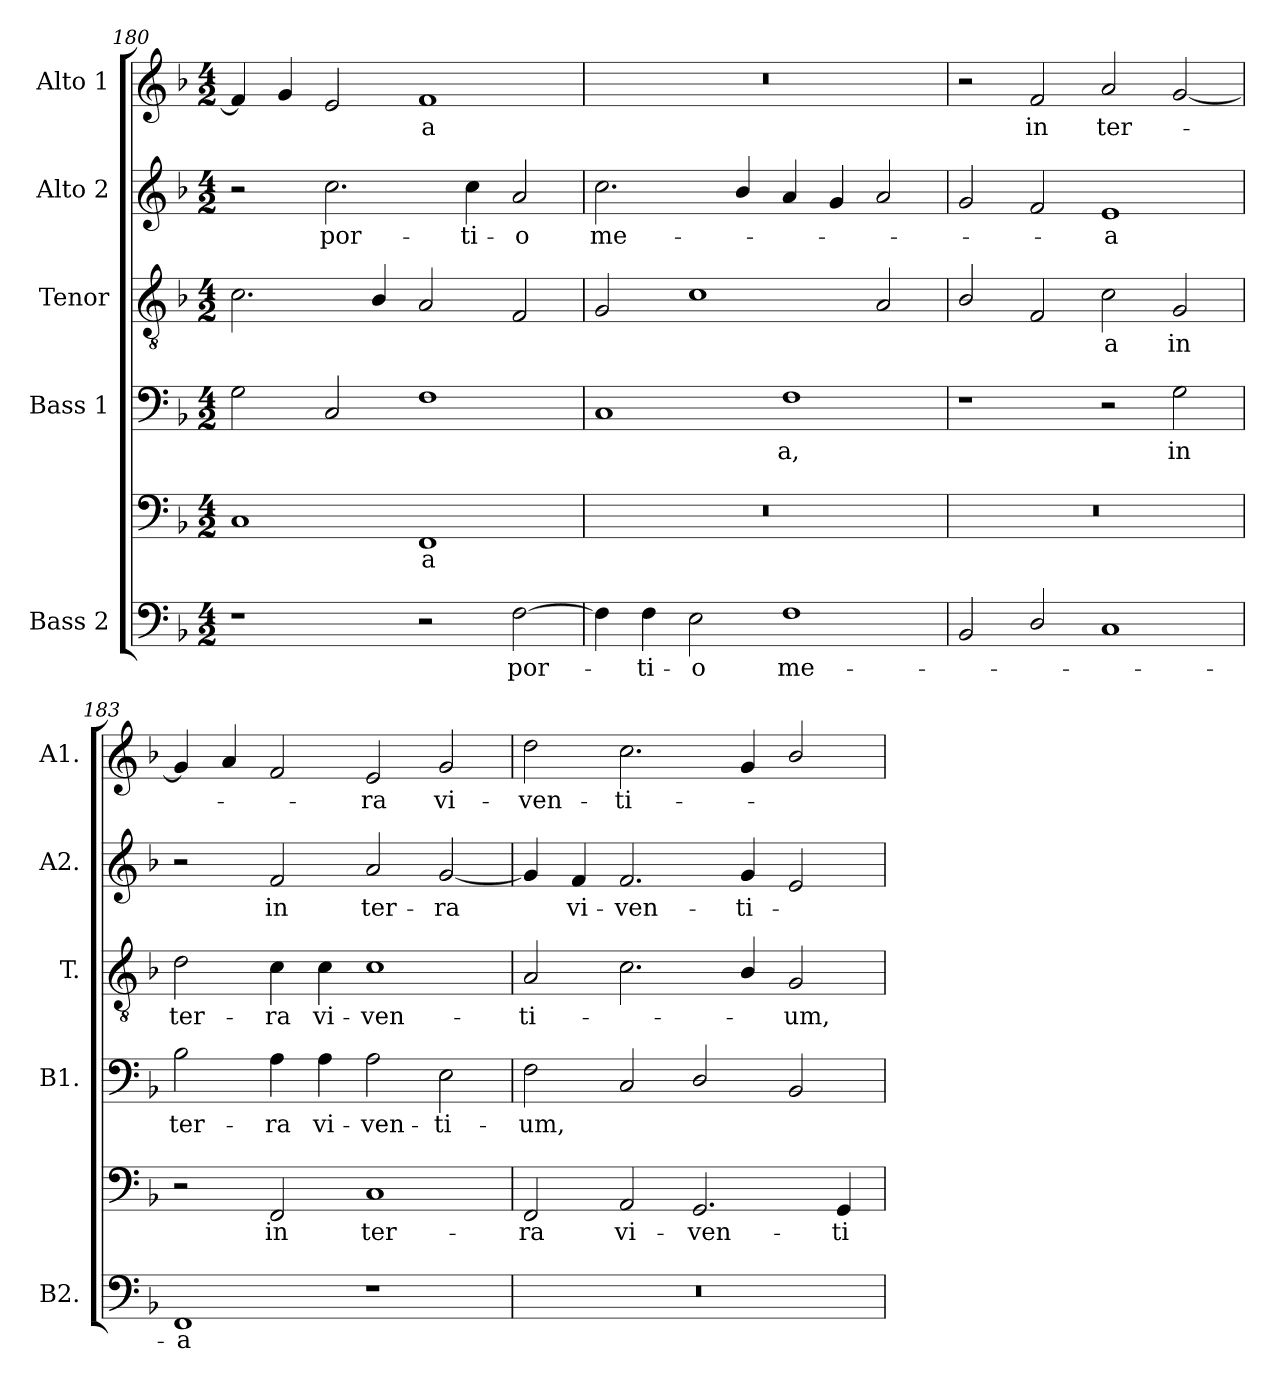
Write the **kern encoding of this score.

**kern	**text	**kern	**text	**kern	**text	**kern	**text	**kern	**text	**kern	**text
*part5	*part5	*part5	*part5	*part4	*part4	*part3	*part3	*part2	*part2	*part1	*part1
*staff6	*staff6	*staff5	*staff5	*staff4	*staff4	*staff3	*staff3	*staff2	*staff2	*staff1	*staff1
*I"Bass 2	*	*	*	*I"Bass 1	*	*I"Tenor	*	*I"Alto 2	*	*I"Alto 1	*
*I'B2.	*	*	*	*I'B1.	*	*I'T.	*	*I'A2.	*	*I'A1.	*
*clefF4	*	*clefF4	*	*clefF4	*	*clefGv2	*	*clefG2	*	*clefG2	*
*	*	*	*	*	*	*ITrd7c12	*	*	*	*	*
*k[b-]	*	*k[b-]	*	*k[b-]	*	*k[b-]	*	*k[b-]	*	*k[b-]	*
*F:	*	*F:	*	*F:	*	*F:	*	*F:	*	*F:	*
*M4/2	*	*M4/2	*	*M4/2	*	*M4/2	*	*M4/2	*	*M4/2	*
=180	=180	=180	=180	=180	=180	=180	=180	=180	=180	=180	=180
1r	.	1Ci	.	2Gi\	.	2.Ci\	.	2r	.	4fi/]	.
.	.	.	.	.	.	.	.	.	.	4gi/	.
!	!	!	!	!	!	!	!	!	!LO:LY:b:color=#000000	!	!
.	.	.	.	2Ci/	.	.	.	2.cci\	por-	2ei/	.
.	.	.	.	.	.	4BB-i/	.	.	.	.	.
!	!	!	!LO:LY:b:color=#000000	!	!	!	!	!	!	!	!
!	!	!	!	!	!	!	!	!	!	!	!LO:LY:b:color=#000000
2r	.	1FFi	-a	1Fi	.	2AAi/	.	.	.	1fi	-a
!	!	!	!	!	!	!	!	!	!LO:LY:b:color=#000000	!	!
.	.	.	.	.	.	.	.	4cci\	-ti-	.	.
!	!LO:LY:b:color=#000000	!	!	!	!	!	!	!	!	!	!
!	!	!	!	!	!	!	!	!	!LO:LY:b:color=#000000	!	!
[2Fi\	por-	.	.	.	.	2FFi/	.	2ai/	-o	.	.
=181	=181	=181	=181	=181	=181	=181	=181	=181	=181	=181	=181
!	!	!LO:N:vis=1	!	!	!	!	!	!	!	!	!
!	!	!	!	!	!	!	!	!	!LO:LY:b:color=#000000	!LO:N:vis=1	!
4Fi\]	.	0r	.	1Ci	.	2GGi/	.	2.cci\	me-	0r	.
!	!LO:LY:b:color=#000000	!	!	!	!	!	!	!	!	!	!
4Fi\	-ti-	.	.	.	.	.	.	.	.	.	.
!	!LO:LY:b:color=#000000	!	!	!	!	!	!	!	!	!	!
2Ei\	-o	.	.	.	.	1Ci	.	.	.	.	.
.	.	.	.	.	.	.	.	4b-i/	.	.	.
!	!LO:LY:b:color=#000000	!	!	!	!	!	!	!	!	!	!
!	!	!	!	!	!LO:LY:b:color=#000000	!	!	!	!	!	!
1Fi	me-	.	.	1Fi	-a,	.	.	4ai/	.	.	.
.	.	.	.	.	.	.	.	4gi/	.	.	.
.	.	.	.	.	.	2AAi/	.	2ai/	.	.	.
=182	=182	=182	=182	=182	=182	=182	=182	=182	=182	=182	=182
!	!	!LO:N:vis=1	!	!	!	!	!	!	!	!	!
2BB-i/	.	0r	.	1r	.	2BB-i/	.	2gi/	.	2r	.
!	!	!	!	!	!	!	!	!	!	!	!LO:LY:b:color=#000000
2Di/	.	.	.	.	.	2FFi/	.	2fi/	.	2fi/	in
!	!	!	!	!	!	!	!LO:LY:b:color=#000000	!	!	!	!
!	!	!	!	!	!	!	!	!	!LO:LY:b:color=#000000	!	!
!	!	!	!	!	!	!	!	!	!	!	!LO:LY:b:color=#000000
1Ci	.	.	.	2r	.	2Ci\	-a	1ei	-a	2ai/	ter-
!	!	!	!	!	!LO:LY:b:color=#000000	!	!	!	!	!	!
!	!	!	!	!	!	!	!LO:LY:b:color=#000000	!	!	!	!
.	.	.	.	2Gi\	in	2GGi/	in	.	.	[2gi/	.
=183	=183	=183	=183	=183	=183	=183	=183	=183	=183	=183	=183
!	!LO:LY:b:color=#000000	!	!	!	!	!	!	!	!	!	!
!	!	!	!	!	!LO:LY:b:color=#000000	!	!	!	!	!	!
!	!	!	!	!	!	!	!LO:LY:b:color=#000000	!	!	!	!
1FFi	-a	2r	.	2B-i\	ter-	2Di\	ter-	2r	.	4gi/]	.
.	.	.	.	.	.	.	.	.	.	4ai/	.
!	!	!	!LO:LY:b:color=#000000	!	!	!	!	!	!	!	!
!	!	!	!	!	!LO:LY:b:color=#000000	!	!	!	!	!	!
!	!	!	!	!	!	!	!LO:LY:b:color=#000000	!	!	!	!
!	!	!	!	!	!	!	!	!	!LO:LY:b:color=#000000	!	!
.	.	2FFi/	in	4Ai\	-ra	4Ci\	-ra	2fi/	in	2fi/	.
!	!	!	!	!	!LO:LY:b:color=#000000	!	!	!	!	!	!
!	!	!	!	!	!	!	!LO:LY:b:color=#000000	!	!	!	!
.	.	.	.	4Ai\	vi-	4Ci\	vi-	.	.	.	.
!	!	!	!LO:LY:b:color=#000000	!	!	!	!	!	!	!	!
!	!	!	!	!	!LO:LY:b:color=#000000	!	!	!	!	!	!
!	!	!	!	!	!	!	!LO:LY:b:color=#000000	!	!	!	!
!	!	!	!	!	!	!	!	!	!LO:LY:b:color=#000000	!	!
!	!	!	!	!	!	!	!	!	!	!	!LO:LY:b:color=#000000
1r	.	1Ci	ter-	2Ai\	-ven-	1Ci	-ven-	2ai/	ter-	2ei/	-ra
!	!	!	!	!	!LO:LY:b:color=#000000	!	!	!	!	!	!
!	!	!	!	!	!	!	!	!	!LO:LY:b:color=#000000	!	!
!	!	!	!	!	!	!	!	!	!	!	!LO:LY:b:color=#000000
.	.	.	.	2Ei\	-ti-	.	.	[2gi/	-ra	2gi/	vi-
!!LO:PB:g=z
=184	=184	=184	=184	=184	=184	=184	=184	=184	=184	=184	=184
!LO:N:vis=1	!	!	!	!	!	!	!	!	!	!	!
!	!	!	!LO:LY:b:color=#000000	!	!	!	!	!	!	!	!
!	!	!	!	!	!LO:LY:b:color=#000000	!	!	!	!	!	!
!	!	!	!	!	!	!	!LO:LY:b:color=#000000	!	!	!	!
!	!	!	!	!	!	!	!	!	!	!	!LO:LY:b:color=#000000
0r	.	2FFi/	-ra	2Fi\	-um,	2AAi/	-ti-	4gi/]	.	2ddi\	-ven-
!	!	!	!	!	!	!	!	!	!LO:LY:b:color=#000000	!	!
.	.	.	.	.	.	.	.	4fi/	vi-	.	.
!	!	!	!LO:LY:b:color=#000000	!	!	!	!	!	!	!	!
!	!	!	!	!	!	!	!	!	!LO:LY:b:color=#000000	!	!
!	!	!	!	!	!	!	!	!	!	!	!LO:LY:b:color=#000000
.	.	2AAi/	vi-	2Ci/	.	2.Ci\	.	2.fi/	-ven-	2.cci\	-ti-
!	!	!	!LO:LY:b:color=#000000	!	!	!	!	!	!	!	!
.	.	2.GGi/	-ven-	2Di/	.	.	.	.	.	.	.
!	!	!	!	!	!	!	!	!	!LO:LY:b:color=#000000	!	!
.	.	.	.	.	.	4BB-i/	.	4gi/	-ti-	4gi/	.
!	!	!	!	!	!	!	!LO:LY:b:color=#000000	!	!	!	!
.	.	.	.	2BB-i/	.	2GGi/	-um,	2ei/	.	2b-i/	.
!	!	!	!LO:LY:b:color=#000000	!	!	!	!	!	!	!	!
.	.	4GGi/	-ti-	.	.	.	.	.	.	.	.
=	=	=	=	=	=	=	=	=	=	=	=
*-	*-	*-	*-	*-	*-	*-	*-	*-	*-	*-	*-
